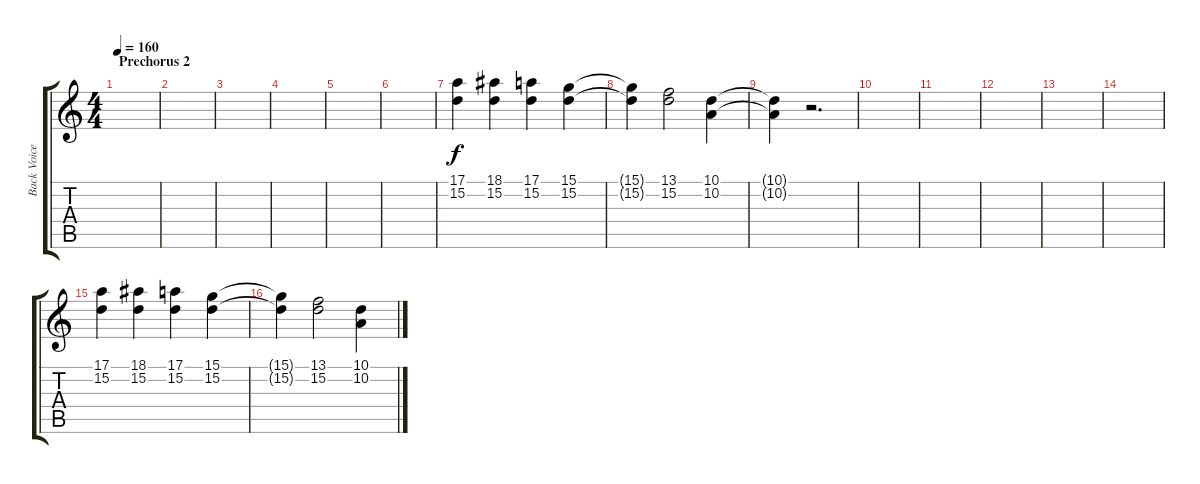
\track ("Back Voices" "Back Voice") {instrument panflute}
\staff {score tabs}
\tuning (E4 B3 G3 D3 A2 E2) {hide}
\ts (4 4)
\section ("" "Prechorus 2")
\tempo 160
\clef g2
\ks c
|
|
|
|
|
|
(17.1 15.2).4 (18.1 15.2).4 (17.1 15.2).4 (15.1 15.2).4 |
(15.1{t} 15.2{t}).4 (13.1 15.2).2 (10.1 10.2).4 |
(10.1{t} 10.2{t}).4 r.2{d} |
|
|
|
|
|
(17.1 15.2).4 (18.1 15.2).4 (17.1 15.2).4 (15.1 15.2).4 |
(15.1{t} 15.2{t}).4 (13.1 15.2).2 (10.1 10.2).4
